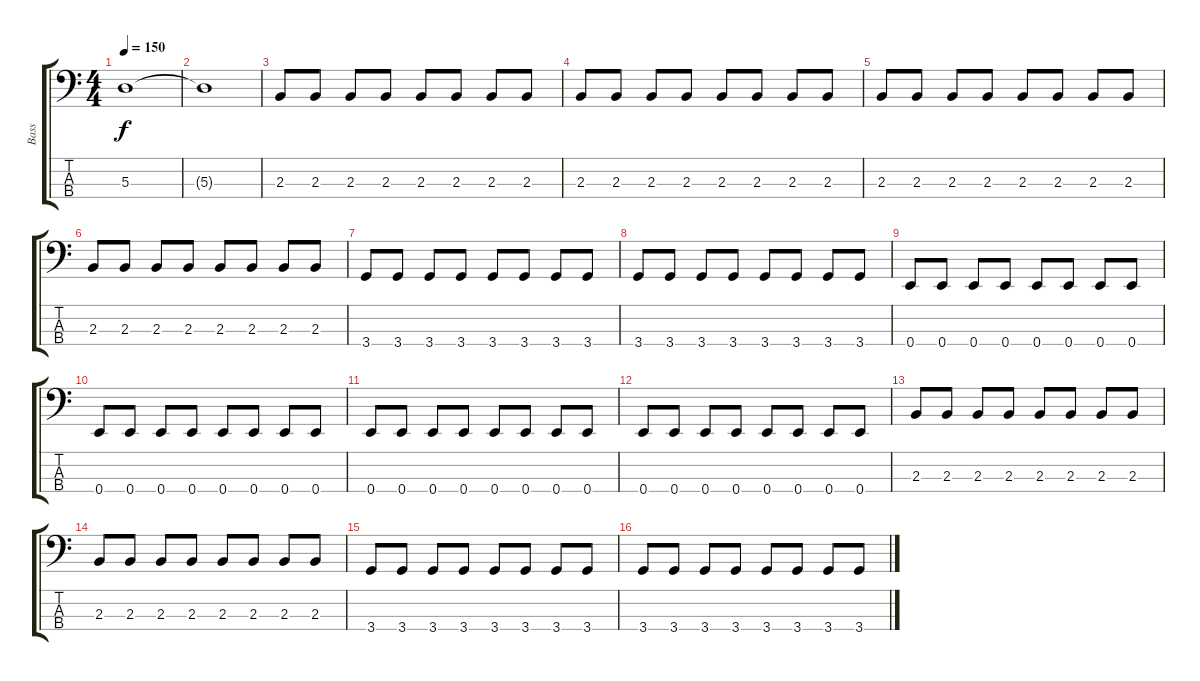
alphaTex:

\track ("Bass" "Bass") {instrument electricbassfinger}
\staff {score tabs}
\tuning (G2 D2 A1 E1) {hide}
\ts (4 4)
\tempo 150
\clef f4
\ks c
5.3.1{dy f} |
5.3{t}.1 |
2.3.8 2.3.8 2.3.8 2.3.8 2.3.8 2.3.8 2.3.8 2.3.8 |
2.3.8 2.3.8 2.3.8 2.3.8 2.3.8 2.3.8 2.3.8 2.3.8 |
2.3.8 2.3.8 2.3.8 2.3.8 2.3.8 2.3.8 2.3.8 2.3.8 |
2.3.8 2.3.8 2.3.8 2.3.8 2.3.8 2.3.8 2.3.8 2.3.8 |
3.4.8 3.4.8 3.4.8 3.4.8 3.4.8 3.4.8 3.4.8 3.4.8 |
3.4.8 3.4.8 3.4.8 3.4.8 3.4.8 3.4.8 3.4.8 3.4.8 |
0.4.8 0.4.8 0.4.8 0.4.8 0.4.8 0.4.8 0.4.8 0.4.8 |
0.4.8 0.4.8 0.4.8 0.4.8 0.4.8 0.4.8 0.4.8 0.4.8 |
0.4.8 0.4.8 0.4.8 0.4.8 0.4.8 0.4.8 0.4.8 0.4.8 |
0.4.8 0.4.8 0.4.8 0.4.8 0.4.8 0.4.8 0.4.8 0.4.8 |
2.3.8 2.3.8 2.3.8 2.3.8 2.3.8 2.3.8 2.3.8 2.3.8 |
2.3.8 2.3.8 2.3.8 2.3.8 2.3.8 2.3.8 2.3.8 2.3.8 |
3.4.8 3.4.8 3.4.8 3.4.8 3.4.8 3.4.8 3.4.8 3.4.8 |
3.4.8 3.4.8 3.4.8 3.4.8 3.4.8 3.4.8 3.4.8 3.4.8
